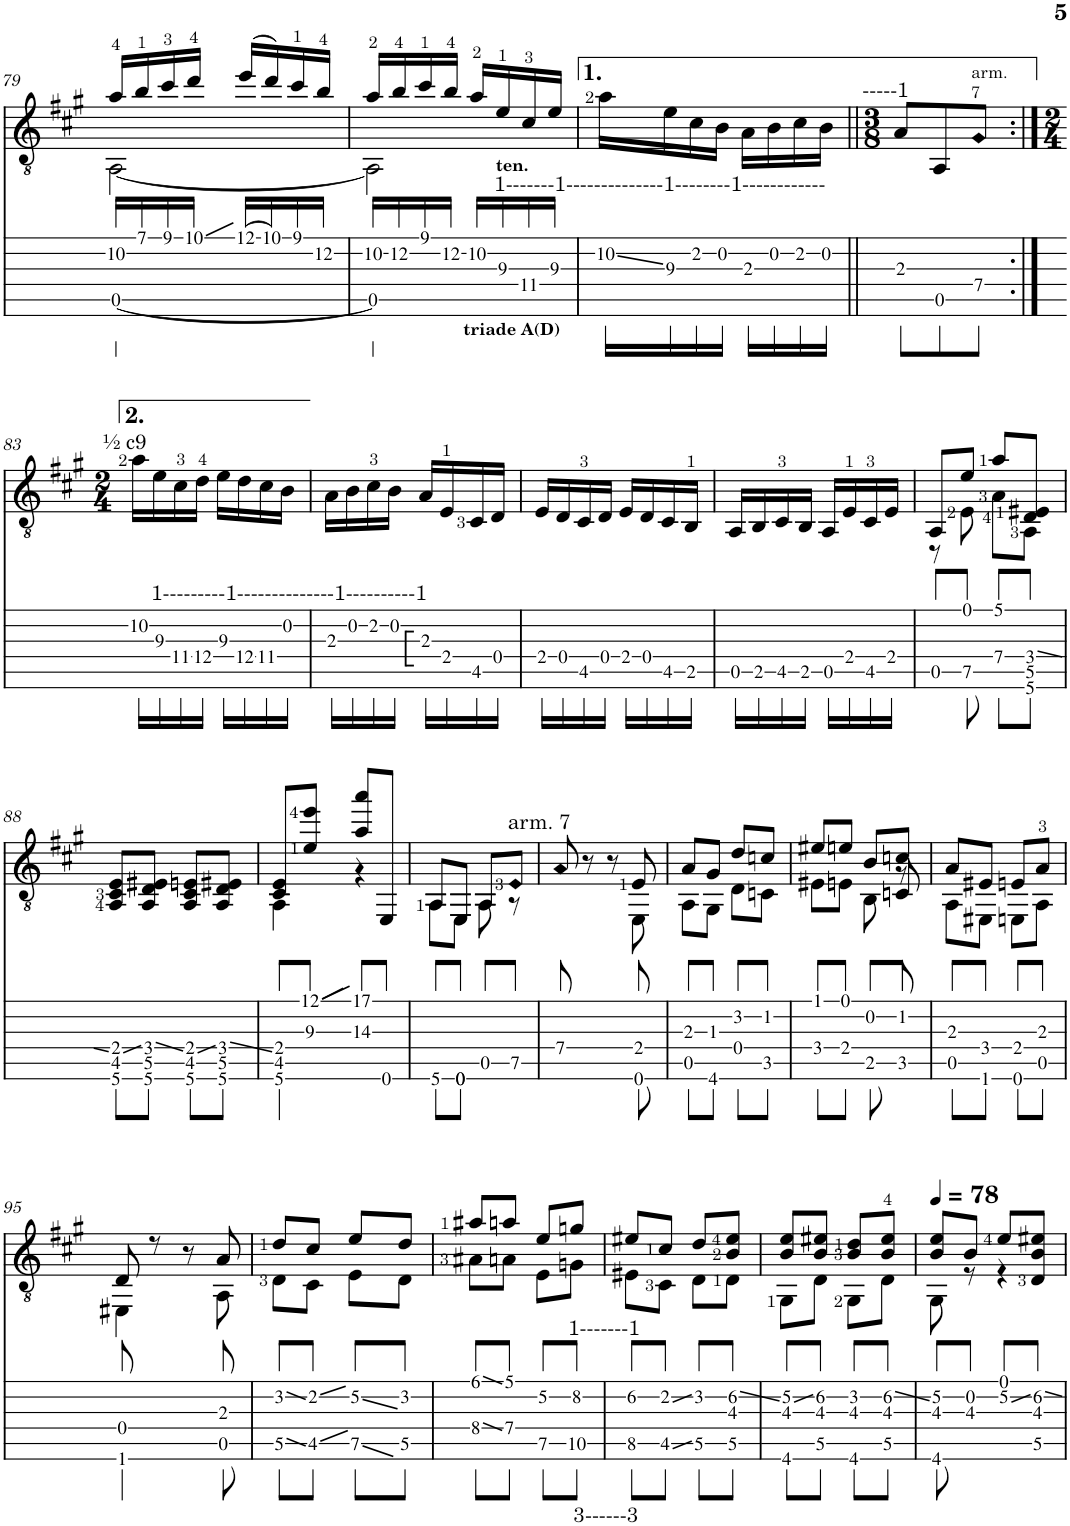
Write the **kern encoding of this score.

**kern	**kern
*part2	*part1
*staff2	*staff1
*I"Chitarra classica (Intavolatura)	*I"Chitarra classica
!!LO:PB:g=z
*	*clefGv2
*k[f#c#g#]	*k[f#c#g#]
*M2/4	*M2/4
=79	=79
*^	*^
16a/LL	[2AA\	16a/LL	[2AA\
16b/	.	16b/	.
16cc#/	.	16cc#/	.
16dd/JJ	.	16dd/JJ	.
(16ee/LL	.	(16ee/LL	.
16dd/)	.	16dd/)	.
16cc#/	.	16cc#/	.
16b/JJ	.	16b/JJ	.
=80	=80	=80	=80
16a/LL	2AA\]	16a/LL	2AA\]
16b/	.	16b/	.
16cc#/	.	16cc#/	.
16b/JJ	.	16b/JJ	.
!LO:TX:b:B:t=triade A(D)	!	!	!
16a/LL	.	16a/LL	.
!LO:TX:a:t=1-------1--------------1--------1------------	!	!	!
!LO:TX:a:B:t=ten.	!	!	!
16e/	.	16e/	.
16c#/	.	16c#/	.
16e/JJ	.	16e/JJ	.
*v	*v	*	*
*	*v	*v
=81	=81
16a\LL	16a\LL
16e\	16e\
16c#\	16c#\
16B\JJ	16B\JJ
16A\LL	16A\LL
16B\	16B\
16c#\	16c#\
16B\JJ	16B\JJ
=82||	=82||
*M3/8	*M3/8
!	!LO:TX:a:t=-----1
8A\L	8A/L
8AA\	8AA/
!	!LO:TX:a:t=arm.
!	!LO:TX:a:t=7
8A\J	8G#/J
!!LO:LB:g=z
=83:|!	=83:|!
*M2/4	*M2/4
!	!LO:TX:a:t=½ c9
16a\LL	16a\LL
!LO:TX:a:t=1---------1--------------1----------1	!
16e\	16e\
16c#\	16c#\
16d\JJ	16d\JJ
16e\LL	16e\LL
16d\	16d\
16c#\	16c#\
16B\JJ	16B\JJ
=84	=84
16A\LL	16A\LL
16B\	16B\
16c#\	16c#\
16B\JJ	16B\JJ
16A:\LL	16A/LL
16E\	16E/
16C#\	16C#/
16D\JJ	16D/JJ
=85	=85
16E\LL	16E/LL
16D\	16D/
16C#\	16C#/
16D\JJ	16D/JJ
16E\LL	16E/LL
16D\	16D/
16C#\	16C#/
16BB\JJ	16BB/JJ
=86	=86
16AA\LL	16AA/LL
16BB\	16BB/
16C#\	16C#/
16BB\JJ	16BB/JJ
16AA\LL	16AA/LL
16E\	16E/
16C#\	16C#/
16E\JJ	16E/JJ
=87	=87
*^	*^
8AA/L	8r	8AA/L	8r
8e/J	8E\	8e/J	8E\
8a/L	8A\L	8a/L	8A\L
8D/ 8E#X/J	8AA\J	8D/ 8E#X/J	8AA\J
*v	*v	*	*
*	*v	*v
!!LO:LB:g=z
=88	=88
8AA\ 8C#\ 8E\L	8AA/ 8C#/ 8E/L
8AA\ 8D\ 8E#X\J	8AA/ 8D/ 8E#X/J
8AA\ 8C#\ 8En\L	8AA/ 8C#/ 8En/L
8AA\ 8D\ 8E#X\J	8AA/ 8D/ 8E#X/J
=89	=89
*^	*^
8C#/ 8E/L	4AA\	8C#/ 8E/L	4AA\
8e/ 8ee/J	.	8e/ 8ee/J	.
8a/ 8aa/L	4r	8a/ 8aa/L	4r
8EE/J	.	8EE/J	.
=90	=90	=90	=90
8AA/L	8AA\L	8AA/L	8AA\L
8EE/J	8EE\J	8EE/J	8EE\J
8AA/L	4r	8AA/L	8AA\
!	!	!LO:TX:a:t=arm. 7	!
!LO:N:head=diamond	!	!LO:N:head=diamond	!
8E/J	.	8E/J	8r
=91	=91	=91	=91
8A/	4.ryy	8A/	4.ryy
8r	.	8r	.
8r	.	8r	.
8E/	8EE\	8E/	8EE\
=92	=92	=92	=92
*	*^	*	*
8A/L	8AA\L	4.ryy	8A/L	8AA\L
8G#/J	8GG#\J	.	8G#/J	8GG#\J
8d/L	8D\L	.	8d/L	8D\L
8cn/J	8Cn\J	8r	8cn/J	8Cn\J
=93	=93	=93	=93	=93
*	*	*	*	*^
8e#X/L	8E#X\L	8r	8e#X/L	8E#X\L	4.ryy
8en/J	8En\J	8r	8en/J	8En\J	.
8B/L	8BB\	8r	8B/L	8BB\	.
8cn/J	8r	8Cn/	8cn/J	8r	8Cn/
*	*v	*v	*	*	*
*	*	*	*v	*v
=94	=94	=94	=94
8A/L	8AA\L	8A/L	8AA\L
8E#X/J	8EE#X\J	8E#X/J	8EE#X\J
8En/L	8EEn\L	8En/L	8EEn\L
8A/J	8AA\J	8A/J	8AA\J
!!LO:LB:g=z	!!
=95	=95	=95	=95
8D/	4EE#X\	8D/	4EE#X\
8r	.	8r	.
8r	8ryy	8r	8ryy
8A/	8AA\	8A/	8AA\
=96	=96	=96	=96
8d/L	8D\L	8d/L	8D\L
8c#/J	8C#\J	8c#/J	8C#\J
8e/L	8E\L	8e/L	8E\L
8d/J	8D\J	8d/J	8D\J
=97	=97	=97	=97
8a#X/L	8A#X\L	8a#X/L	8A#X\L
8an/J	8An\J	8an/J	8An\J
8e/L	8E\L	8e/L	8E\L
!LO:TX:a:t=1-------1	!	!	!
!LO:TX:b:t=3------3	!	!	!
8gn/J	8Gn\J	8gn/J	8Gn\J
=98	=98	=98	=98
8e#X/L	8E#X\L	8e#X/L	8E#X\L
8c#/J	8C#\J	8c#/J	8C#\J
8d/L	8D\L	8d/L	8D\L
8B/ 8e#/J	8D\J	8B/ 8e#/J	8D\J
=99	=99	=99	=99
8B/ 8e/L	8GG#\L	8B/ 8e/L	8GG#\L
8B/ 8e#X/J	8D\J	8B/ 8e#X/J	8D\J
8B/ 8d/L	8GG#\L	8B/ 8d/L	8GG#\L
8B/ 8e#/J	8D\J	8B/ 8e#/J	8D\J
=100	=100	=100	=100
*	*	*MM78	*
8B/ 8e/L	8GG#\	8B/ 8e/L	8GG#\
8B/ 8B/J	8r	8B/J	8r
8e/ 8e/L	4r	8e/L	4r
8D/ 8B/ 8e#X/J	.	8D/ 8B/ 8e#X/J	.
*v	*v	*	*
*	*v	*v
=	=
*-	*-
